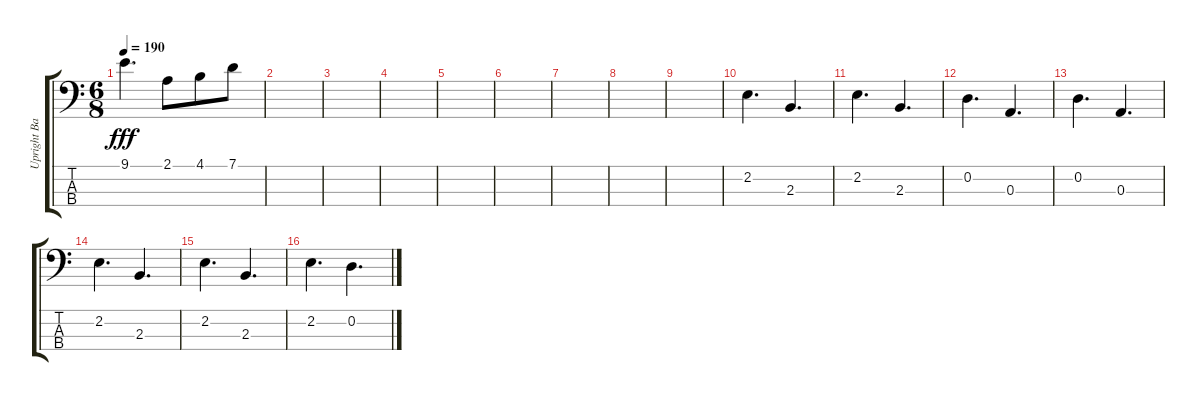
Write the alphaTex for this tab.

\track ("Upright Bass" "Upright Ba") {instrument acousticbass}
\staff {score tabs}
\tuning (G2 D2 A1 E1) {hide}
\ts (6 8)
\tempo 190
\clef f4
\ks c
9.1.4{d dy fff} 2.1.8 4.1.8 7.1.8 |
|
|
|
|
|
|
|
|
2.2.4{d} 2.3.4{d} |
2.2.4{d} 2.3.4{d} |
0.2.4{d} 0.3.4{d} |
0.2.4{d} 0.3.4{d} |
2.2.4{d} 2.3.4{d} |
2.2.4{d} 2.3.4{d} |
2.2.4{d} 0.2.4{d}
